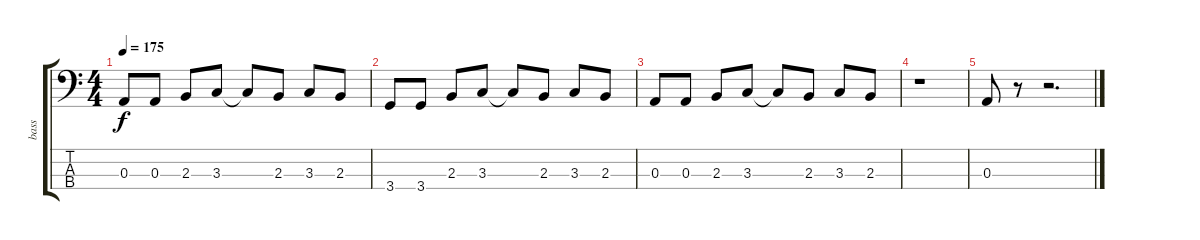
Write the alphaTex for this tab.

\track ("bass" "bass") {instrument electricbassfinger}
\staff {score tabs}
\tuning (G2 D2 A1 E1) {hide}
\ts (4 4)
\tempo 175
\clef f4
\ks c
0.3.8{dy f} 0.3.8 2.3.8 3.3.8 3.3{t}.8 2.3.8 3.3.8 2.3.8 |
3.4.8 3.4.8 2.3.8 3.3.8 3.3{t}.8 2.3.8 3.3.8 2.3.8 |
0.3.8 0.3.8 2.3.8 3.3.8 3.3{t}.8 2.3.8 3.3.8 2.3.8 |
r.1 |
0.3.8 r.8 r.2{d}
